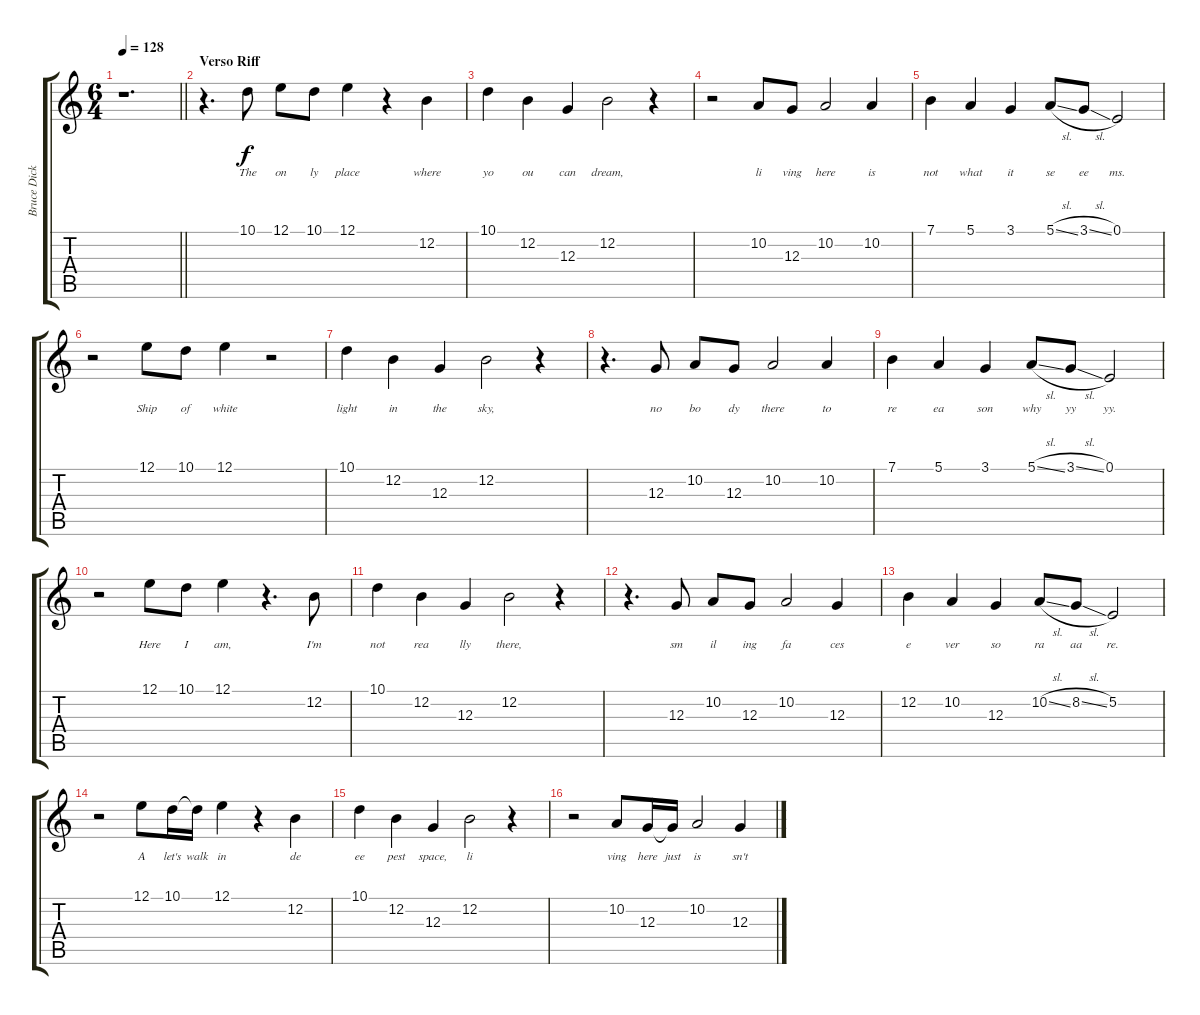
\track ("Bruce Dickinson" "Bruce Dick") {instrument lead2sawtooth}
\staff {score tabs}
\tuning (E4 B3 G3 D3 A2 E2) {hide}
\ts (6 4)
\tempo 128
\clef g2
\barLineRight lightlight
\ks c
r.1{d dy f} |
\section ("" "Verso Riff")
r.4{d} 10.1.8{lyrics (0 "The") lyrics (1 "") lyrics (2 "") lyrics (3 "") lyrics (4 "")} 12.1.8{lyrics (0 "on") lyrics (1 "") lyrics (2 "") lyrics (3 "") lyrics (4 "")} 10.1.8{lyrics (0 "ly") lyrics (1 "") lyrics (2 "") lyrics (3 "") lyrics (4 "")} 12.1.4{lyrics (0 "place") lyrics (1 "") lyrics (2 "") lyrics (3 "") lyrics (4 "")} r.4 12.2.4{lyrics (0 "where") lyrics (1 "") lyrics (2 "") lyrics (3 "") lyrics (4 "")} |
10.1.4{lyrics (0 "yo") lyrics (1 "") lyrics (2 "") lyrics (3 "") lyrics (4 "")} 12.2.4{lyrics (0 "ou") lyrics (1 "") lyrics (2 "") lyrics (3 "") lyrics (4 "")} 12.3.4{lyrics (0 "can") lyrics (1 "") lyrics (2 "") lyrics (3 "") lyrics (4 "")} 12.2.2{lyrics (0 "dream,") lyrics (1 "") lyrics (2 "") lyrics (3 "") lyrics (4 "")} r.4 |
r.2 10.2.8{lyrics (0 "li") lyrics (1 "") lyrics (2 "") lyrics (3 "") lyrics (4 "")} 12.3.8{lyrics (0 "ving") lyrics (1 "") lyrics (2 "") lyrics (3 "") lyrics (4 "")} 10.2.2{lyrics (0 "here") lyrics (1 "") lyrics (2 "") lyrics (3 "") lyrics (4 "")} 10.2.4{lyrics (0 "is") lyrics (1 "") lyrics (2 "") lyrics (3 "") lyrics (4 "")} |
7.1.4{lyrics (0 "not") lyrics (1 "") lyrics (2 "") lyrics (3 "") lyrics (4 "")} 5.1.4{lyrics (0 "what") lyrics (1 "") lyrics (2 "") lyrics (3 "") lyrics (4 "")} 3.1.4{lyrics (0 "it") lyrics (1 "") lyrics (2 "") lyrics (3 "") lyrics (4 "")} 5.1{sl}.8{lyrics (0 "se") lyrics (1 "") lyrics (2 "") lyrics (3 "") lyrics (4 "")} 3.1{sl}.8{lyrics (0 "ee") lyrics (1 "") lyrics (2 "") lyrics (3 "") lyrics (4 "")} 0.1.2{lyrics (0 "ms.") lyrics (1 "") lyrics (2 "") lyrics (3 "") lyrics (4 "")} |
r.2 12.1.8{lyrics (0 "Ship") lyrics (1 "") lyrics (2 "") lyrics (3 "") lyrics (4 "")} 10.1.8{lyrics (0 "of") lyrics (1 "") lyrics (2 "") lyrics (3 "") lyrics (4 "")} 12.1.4{lyrics (0 "white") lyrics (1 "") lyrics (2 "") lyrics (3 "") lyrics (4 "")} r.2 |
10.1.4{lyrics (0 "light") lyrics (1 "") lyrics (2 "") lyrics (3 "") lyrics (4 "")} 12.2.4{lyrics (0 "in") lyrics (1 "") lyrics (2 "") lyrics (3 "") lyrics (4 "")} 12.3.4{lyrics (0 "the") lyrics (1 "") lyrics (2 "") lyrics (3 "") lyrics (4 "")} 12.2.2{lyrics (0 "sky,") lyrics (1 "") lyrics (2 "") lyrics (3 "") lyrics (4 "")} r.4 |
r.4{d} 12.3.8{lyrics (0 "no") lyrics (1 "") lyrics (2 "") lyrics (3 "") lyrics (4 "")} 10.2.8{lyrics (0 "bo") lyrics (1 "") lyrics (2 "") lyrics (3 "") lyrics (4 "")} 12.3.8{lyrics (0 "dy") lyrics (1 "") lyrics (2 "") lyrics (3 "") lyrics (4 "")} 10.2.2{lyrics (0 "there") lyrics (1 "") lyrics (2 "") lyrics (3 "") lyrics (4 "")} 10.2.4{lyrics (0 "to") lyrics (1 "") lyrics (2 "") lyrics (3 "") lyrics (4 "")} |
7.1.4{lyrics (0 "re") lyrics (1 "") lyrics (2 "") lyrics (3 "") lyrics (4 "")} 5.1.4{lyrics (0 "ea") lyrics (1 "") lyrics (2 "") lyrics (3 "") lyrics (4 "")} 3.1.4{lyrics (0 "son") lyrics (1 "") lyrics (2 "") lyrics (3 "") lyrics (4 "")} 5.1{sl}.8{lyrics (0 "why") lyrics (1 "") lyrics (2 "") lyrics (3 "") lyrics (4 "")} 3.1{sl}.8{lyrics (0 "yy") lyrics (1 "") lyrics (2 "") lyrics (3 "") lyrics (4 "")} 0.1.2{lyrics (0 "yy.") lyrics (1 "") lyrics (2 "") lyrics (3 "") lyrics (4 "")} |
r.2 12.1.8{lyrics (0 "Here") lyrics (1 "") lyrics (2 "") lyrics (3 "") lyrics (4 "")} 10.1.8{lyrics (0 "I") lyrics (1 "") lyrics (2 "") lyrics (3 "") lyrics (4 "")} 12.1.4{lyrics (0 "am,") lyrics (1 "") lyrics (2 "") lyrics (3 "") lyrics (4 "")} r.4{d} 12.2.8{lyrics (0 "I'm") lyrics (1 "") lyrics (2 "") lyrics (3 "") lyrics (4 "")} |
10.1.4{lyrics (0 "not") lyrics (1 "") lyrics (2 "") lyrics (3 "") lyrics (4 "")} 12.2.4{lyrics (0 "rea") lyrics (1 "") lyrics (2 "") lyrics (3 "") lyrics (4 "")} 12.3.4{lyrics (0 "lly") lyrics (1 "") lyrics (2 "") lyrics (3 "") lyrics (4 "")} 12.2.2{lyrics (0 "there,") lyrics (1 "") lyrics (2 "") lyrics (3 "") lyrics (4 "")} r.4 |
r.4{d} 12.3.8{lyrics (0 "sm") lyrics (1 "") lyrics (2 "") lyrics (3 "") lyrics (4 "")} 10.2.8{lyrics (0 "il") lyrics (1 "") lyrics (2 "") lyrics (3 "") lyrics (4 "")} 12.3.8{lyrics (0 "ing") lyrics (1 "") lyrics (2 "") lyrics (3 "") lyrics (4 "")} 10.2.2{lyrics (0 "fa") lyrics (1 "") lyrics (2 "") lyrics (3 "") lyrics (4 "")} 12.3.4{lyrics (0 "ces") lyrics (1 "") lyrics (2 "") lyrics (3 "") lyrics (4 "")} |
12.2.4{lyrics (0 "e") lyrics (1 "") lyrics (2 "") lyrics (3 "") lyrics (4 "")} 10.2.4{lyrics (0 "ver") lyrics (1 "") lyrics (2 "") lyrics (3 "") lyrics (4 "")} 12.3.4{lyrics (0 "so") lyrics (1 "") lyrics (2 "") lyrics (3 "") lyrics (4 "")} 10.2{sl}.8{lyrics (0 "ra") lyrics (1 "") lyrics (2 "") lyrics (3 "") lyrics (4 "")} 8.2{sl}.8{lyrics (0 "aa") lyrics (1 "") lyrics (2 "") lyrics (3 "") lyrics (4 "")} 5.2.2{lyrics (0 "re.") lyrics (1 "") lyrics (2 "") lyrics (3 "") lyrics (4 "")} |
r.2 12.1.8{lyrics (0 "A") lyrics (1 "") lyrics (2 "") lyrics (3 "") lyrics (4 "")} 10.1.16{lyrics (0 "let's") lyrics (1 "") lyrics (2 "") lyrics (3 "") lyrics (4 "")} 10.1{t}.16{lyrics (0 "walk") lyrics (1 "") lyrics (2 "") lyrics (3 "") lyrics (4 "")} 12.1.4{lyrics (0 "in") lyrics (1 "") lyrics (2 "") lyrics (3 "") lyrics (4 "")} r.4 12.2.4{lyrics (0 "de") lyrics (1 "") lyrics (2 "") lyrics (3 "") lyrics (4 "")} |
10.1.4{lyrics (0 "ee") lyrics (1 "") lyrics (2 "") lyrics (3 "") lyrics (4 "")} 12.2.4{lyrics (0 "pest") lyrics (1 "") lyrics (2 "") lyrics (3 "") lyrics (4 "")} 12.3.4{lyrics (0 "space,") lyrics (1 "") lyrics (2 "") lyrics (3 "") lyrics (4 "")} 12.2.2{lyrics (0 "li") lyrics (1 "") lyrics (2 "") lyrics (3 "") lyrics (4 "")} r.4 |
r.2 10.2.8{lyrics (0 "ving") lyrics (1 "") lyrics (2 "") lyrics (3 "") lyrics (4 "")} 12.3.16{lyrics (0 "here") lyrics (1 "") lyrics (2 "") lyrics (3 "") lyrics (4 "")} 12.3{t}.16{lyrics (0 "just") lyrics (1 "") lyrics (2 "") lyrics (3 "") lyrics (4 "")} 10.2.2{lyrics (0 "is") lyrics (1 "") lyrics (2 "") lyrics (3 "") lyrics (4 "")} 12.3.4{lyrics (0 "sn't") lyrics (1 "") lyrics (2 "") lyrics (3 "") lyrics (4 "")}
